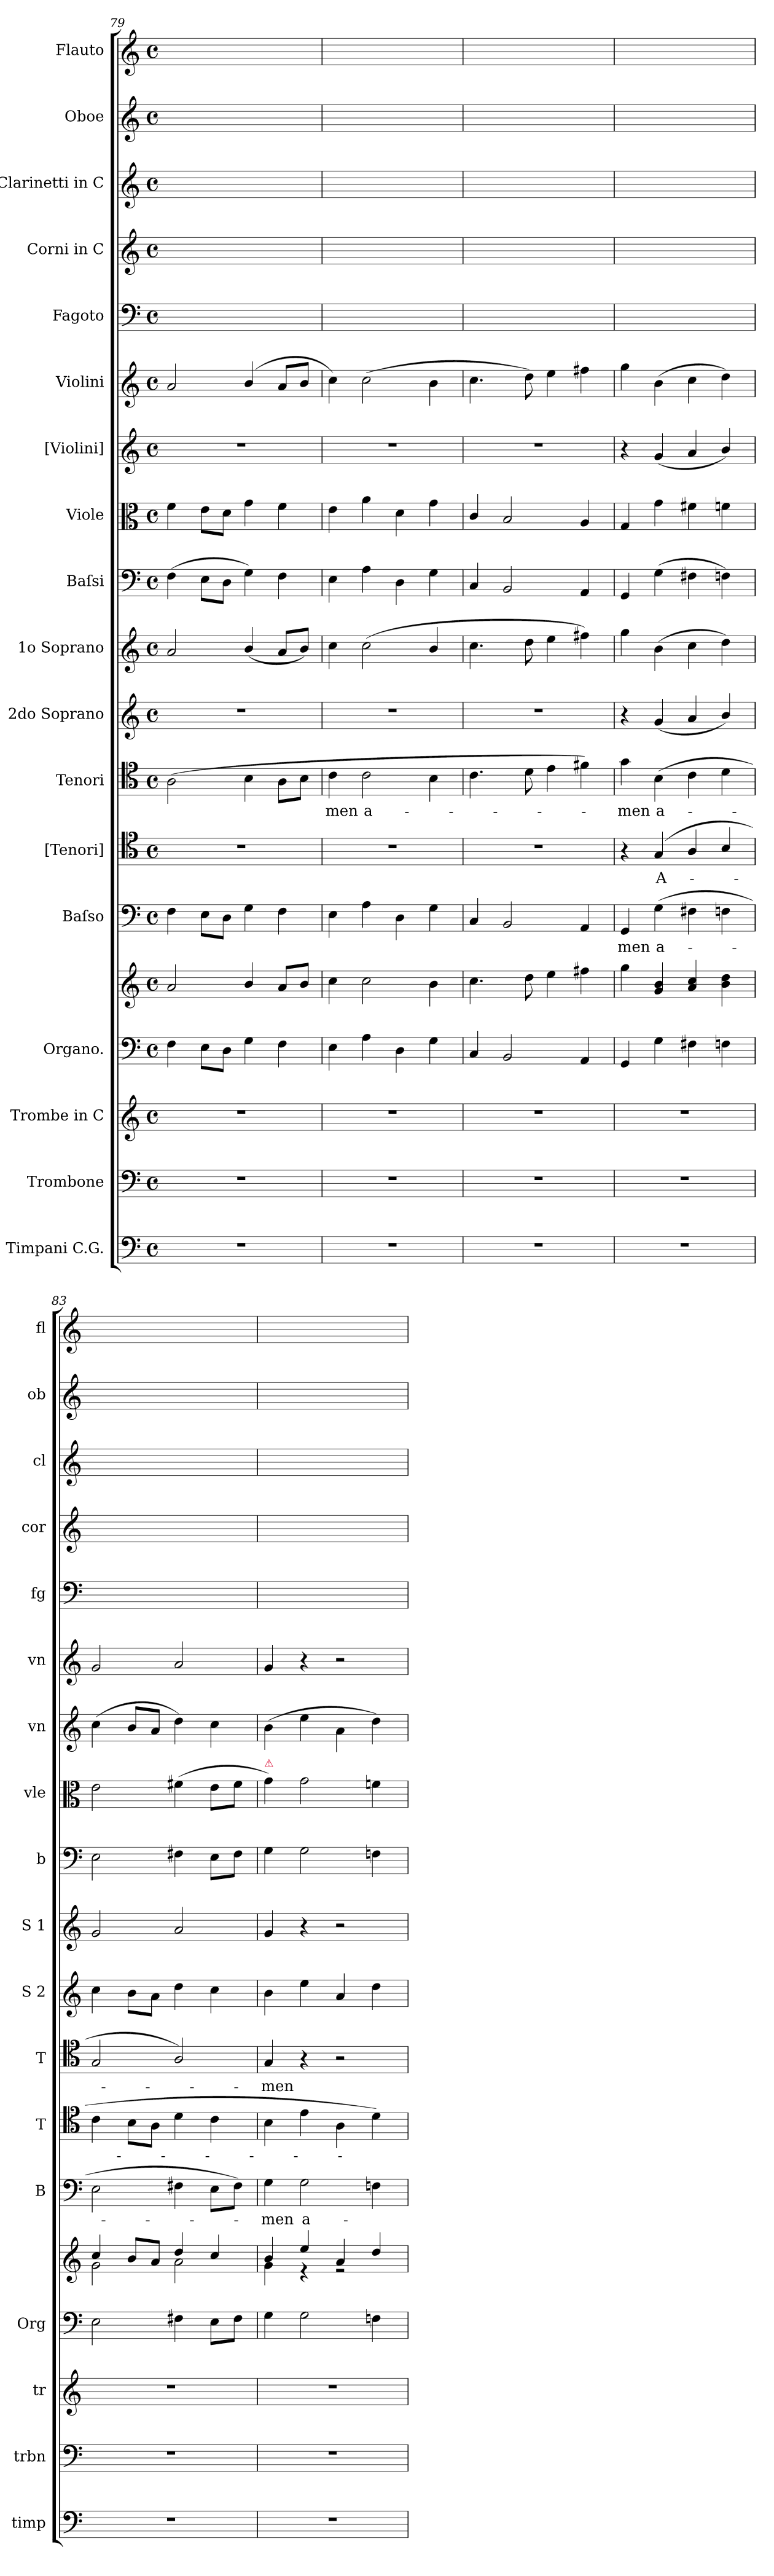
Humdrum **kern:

**kern	**kern	**kern	**kern	**kern	**kern	**text	**kern	**text	**kern	**text	**kern	**kern	**kern	**kern	**kern	**kern	**kern	**kern	**kern	**kern	**kern
*part18	*part17	*part16	*part15	*part15	*part14	*part14	*part13	*part13	*part12	*part12	*part11	*part10	*part9	*part8	*part7	*part6	*part5	*part4	*part3	*part2	*part1
*staff19	*staff18	*staff17	*staff16	*staff15	*staff14	*staff14	*staff13	*staff13	*staff12	*staff12	*staff11	*staff10	*staff9	*staff8	*staff7	*staff6	*staff5	*staff4	*staff3	*staff2	*staff1
*I"Timpani C.G.	*I"Trombone	*I"Trombe in C	*I"Organo.	*	*I"Baſso	*	*I"[Tenori]	*	*I"Tenori	*	*I"2do Soprano	*I"1o Soprano	*I"Baſsi	*I"Viole	*I"[Violini]	*I"Violini	*I"Fagoto	*I"Corni in C	*I"Clarinetti in C	*I"Oboe	*I"Flauto
*I'timp	*I'trbn	*I'tr	*I'Org	*	*I'B	*	*I'T	*	*I'T	*	*I'S 2	*I'S 1	*I'b	*I'vle	*I'vn	*I'vn	*I'fg	*I'cor	*I'cl	*I'ob	*I'fl
*clefF4	*clefF4	*clefG2	*clefF4	*clefG2	*clefF4	*	*clefC4	*	*clefC4	*	*clefG2	*clefG2	*clefF4	*clefC3	*clefG2	*clefG2	*clefF4	*clefG2	*clefG2	*clefG2	*clefG2
*k[]	*k[]	*k[]	*k[]	*k[]	*k[]	*	*k[]	*	*k[]	*	*k[]	*k[]	*k[]	*k[]	*k[]	*k[]	*k[]	*k[]	*k[]	*k[]	*k[]
*M4/4	*M4/4	*M4/4	*M4/4	*M4/4	*M4/4	*	*M4/4	*	*M4/4	*	*M4/4	*M4/4	*M4/4	*M4/4	*M4/4	*M4/4	*M4/4	*M4/4	*M4/4	*M4/4	*M4/4
*met(c)	*met(c)	*met(c)	*met(c)	*met(c)	*met(c)	*	*met(c)	*	*met(c)	*	*met(c)	*met(c)	*met(c)	*met(c)	*met(c)	*met(c)	*met(c)	*met(c)	*met(c)	*met(c)	*met(c)
=79	=79	=79	=79	=79	=79	=79	=79	=79	=79	=79	=79	=79	=79	=79	=79	=79	=79	=79	=79	=79	=79
1r	1r	1r	4F\	2a/	4F\	.	1r	.	(2A\	.	1r	2a/	(4F\	4f\	1r	2a/	1ryy	1ryy	1ryy	1ryy	1ryy
.	.	.	8E\L	.	8E\L	.	.	.	.	.	.	.	8E\L	8e\L	.	.	.	.	.	.	.
.	.	.	8D\J	.	8D\J	.	.	.	.	.	.	.	8D\J	8d\J	.	.	.	.	.	.	.
.	.	.	4G\	4b/	4G\	.	.	.	4B\	.	.	(>4b/	4G\)	4g\	.	(<4b/	.	.	.	.	.
.	.	.	4F\	8a/L	4F\	.	.	.	8A\L	.	.	8a/L	4F\	4f\	.	8a/L	.	.	.	.	.
.	.	.	.	8b/J	.	.	.	.	8B\J	.	.	8b/J)	.	.	.	8b/J	.	.	.	.	.
=80	=80	=80	=80	=80	=80	=80	=80	=80	=80	=80	=80	=80	=80	=80	=80	=80	=80	=80	=80	=80	=80
1r	1r	1r	4E\	4cc\	4E\	.	1r	.	4c\	-men	1r	4cc\	4E\	4e\	1r	4cc\)	1ryy	1ryy	1ryy	1ryy	1ryy
.	.	.	4A\	2cc\	4A\	.	.	.	2c\	a-	.	(2cc\	4A\	4a\	.	(2cc\	.	.	.	.	.
.	.	.	4D\	.	4D\	.	.	.	.	.	.	.	4D\	4d\	.	.	.	.	.	.	.
.	.	.	4G\	4b\	4G\	.	.	.	4B\	.	.	4b/	4G\	4g\	.	4b\	.	.	.	.	.
=81	=81	=81	=81	=81	=81	=81	=81	=81	=81	=81	=81	=81	=81	=81	=81	=81	=81	=81	=81	=81	=81
1r	1r	1r	4C/	4.cc\	4C/	.	1r	.	4.c\	.	1r	4.cc\	4C/	4c/	1r	4.cc\	1ryy	1ryy	1ryy	1ryy	1ryy
.	.	.	2BB/	.	2BB/	.	.	.	.	.	.	.	2BB/	2B/	.	.	.	.	.	.	.
.	.	.	.	8dd\	.	.	.	.	8d\	.	.	8dd\	.	.	.	8dd\)	.	.	.	.	.
.	.	.	.	4ee\	.	.	.	.	4e\	.	.	4ee\	.	.	.	4ee\	.	.	.	.	.
.	.	.	4AA/	4ff#X\	4AA/	.	.	.	4f#X\)	.	.	4ff#X\)	4AA/	4A/	.	4ff#X\	.	.	.	.	.
=82	=82	=82	=82	=82	=82	=82	=82	=82	=82	=82	=82	=82	=82	=82	=82	=82	=82	=82	=82	=82	=82
1r	1r	1r	4GG/	4gg\	4GG/	-men	4r	.	4g\	-men	4r	4gg\	4GG/	4G/	4r	4gg\	1ryy	1ryy	1ryy	1ryy	1ryy
.	.	.	4G\	4g/ 4b/	(4G\	a-	(4G/	A-	(4B\	a-	(4g/	(4b\	(4G\	4g\	(4g/	(4b\	.	.	.	.	.
.	.	.	4F#X\	4a/ 4cc/	4F#X\	.	4A/	.	4c\	.	4a/	4cc\	4F#X\	4f#X\	4a/	4cc\	.	.	.	.	.
.	.	.	4Fn\	4b\ 4dd\	4Fn\	.	4B/	.	4d\	.	4b/)	4dd\)	4Fn\)	4fn\	4b/)	4dd\)	.	.	.	.	.
=83	=83	=83	=83	=83	=83	=83	=83	=83	=83	=83	=83	=83	=83	=83	=83	=83	=83	=83	=83	=83	=83
*	*	*	*	*^	*	*	*	*	*	*	*	*	*	*	*	*	*	*	*	*	*
1r	1r	1r	2E\	4cc/	2g\	2E\	.	4c\	.	2G/	.	4cc\	2g/	2E\	2e\	(4cc\	2g/	1ryy	1ryy	1ryy	1ryy	1ryy
.	.	.	.	8b/L	.	.	.	8B\L	.	.	.	8b\L	.	.	.	8b/L	.	.	.	.	.	.
.	.	.	.	8a/J	.	.	.	8A\J	.	.	.	8a\J	.	.	.	8a/J	.	.	.	.	.	.
.	.	.	4F#X\	4dd/	2a\	4F#X\	.	4d\	.	2A/)	.	4dd\	2a/	4F#X\	(4f#X\	4dd\)	2a/	.	.	.	.	.
.	.	.	8E\L	4cc/	.	8E\L	.	4c\	.	.	.	4cc\	.	8E\L	8e\L	4cc\	.	.	.	.	.	.
.	.	.	8F#\J	.	.	8F#\J)	.	.	.	.	.	.	.	8F#\J	8f#\J	.	.	.	.	.	.	.
=84	=84	=84	=84	=84	=84	=84	=84	=84	=84	=84	=84	=84	=84	=84	=84	=84	=84	=84	=84	=84	=84	=84
!	!	!	!	!	!	!	!	!	!	!	!	!	!	!	!LO:TX:a:color=crimson:t=⚠	!	!	!	!	!	!	!
1r	1r	1r	4G\	4b/	4g\	4G\	-men	4B\	.	4G/	-men	4b\	4g/	4G\	4g\)	(4b\	4g/	1ryy	1ryy	1ryy	1ryy	1ryy
.	.	.	2G\	4ee/	4r	2G\	a-	4e\	.	4r	.	4ee\	4r	2G\	2g\	4ee\	4r	.	.	.	.	.
.	.	.	.	4a/	2re	.	.	4A\	.	2r	.	4a/	2r	.	.	4a\	2r	.	.	.	.	.
.	.	.	4Fn\	4dd/	.	4Fn\	.	4d\)	.	.	.	4dd\	.	4Fn\	4fn\	4dd\)	.	.	.	.	.	.
*	*	*	*	*v	*v	*	*	*	*	*	*	*	*	*	*	*	*	*	*	*	*	*
=	=	=	=	=	=	=	=	=	=	=	=	=	=	=	=	=	=	=	=	=	=
*-	*-	*-	*-	*-	*-	*-	*-	*-	*-	*-	*-	*-	*-	*-	*-	*-	*-	*-	*-	*-	*-
